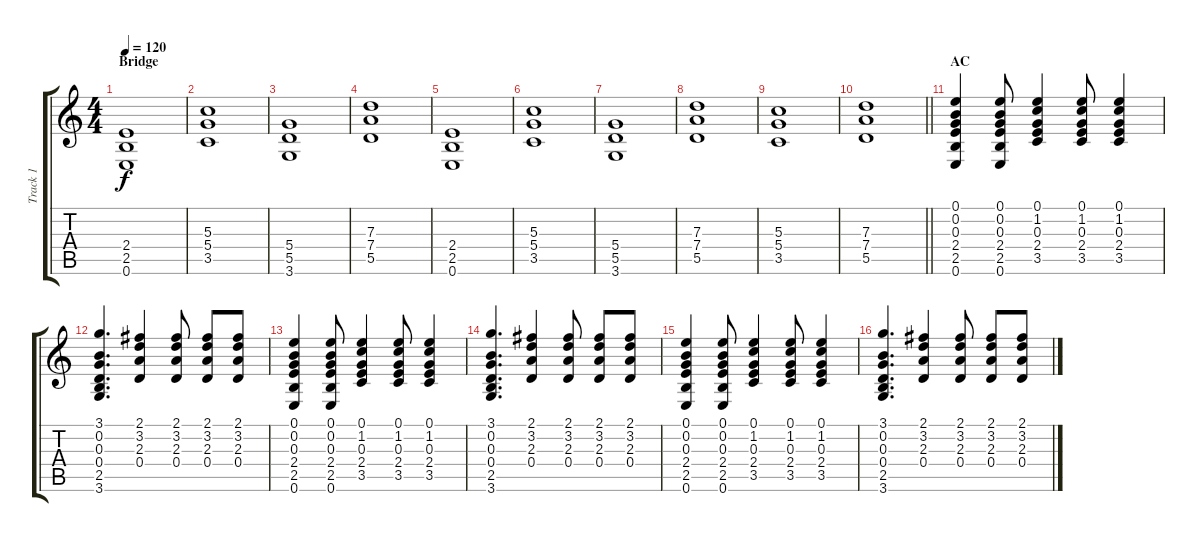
\track ("Track 1" "Track 1") {instrument acousticguitarsteel}
\staff {score tabs}
\tuning (E4 B3 G3 D3 A2 E2) {hide}
\ts (4 4)
\section ("" "Bridge")
\tempo 120
\clef g2
\ks c
(2.4 2.5 0.6).1{dy f} |
(5.3 5.4 3.5).1 |
(5.4 5.5 3.6).1 |
(7.3 7.4 5.5).1 |
(2.4 2.5 0.6).1 |
(5.3 5.4 3.5).1 |
(5.4 5.5 3.6).1 |
(7.3 7.4 5.5).1 |
(5.3 5.4 3.5).1 |
\barLineRight lightlight
(7.3 7.4 5.5).1 |
\section ("" "AC")
(0.1 0.2 0.3 2.4 2.5 0.6).4{instrument acousticguitarsteel} (0.1 0.2 0.3 2.4 2.5 0.6).8 (0.1 1.2 0.3 2.4 3.5).4 (0.1 1.2 0.3 2.4 3.5).8 (0.1 1.2 0.3 2.4 3.5).4 |
(3.1 0.2 0.3 0.4 2.5 3.6).4{d} (2.1 3.2 2.3 0.4).4 (2.1 3.2 2.3 0.4).8 (2.1 3.2 2.3 0.4).8 (2.1 3.2 2.3 0.4).8 |
(0.1 0.2 0.3 2.4 2.5 0.6).4 (0.1 0.2 0.3 2.4 2.5 0.6).8 (0.1 1.2 0.3 2.4 3.5).4 (0.1 1.2 0.3 2.4 3.5).8 (0.1 1.2 0.3 2.4 3.5).4 |
(3.1 0.2 0.3 0.4 2.5 3.6).4{d} (2.1 3.2 2.3 0.4).4 (2.1 3.2 2.3 0.4).8 (2.1 3.2 2.3 0.4).8 (2.1 3.2 2.3 0.4).8 |
(0.1 0.2 0.3 2.4 2.5 0.6).4 (0.1 0.2 0.3 2.4 2.5 0.6).8 (0.1 1.2 0.3 2.4 3.5).4 (0.1 1.2 0.3 2.4 3.5).8 (0.1 1.2 0.3 2.4 3.5).4 |
(3.1 0.2 0.3 0.4 2.5 3.6).4{d} (2.1 3.2 2.3 0.4).4 (2.1 3.2 2.3 0.4).8 (2.1 3.2 2.3 0.4).8 (2.1 3.2 2.3 0.4).8
